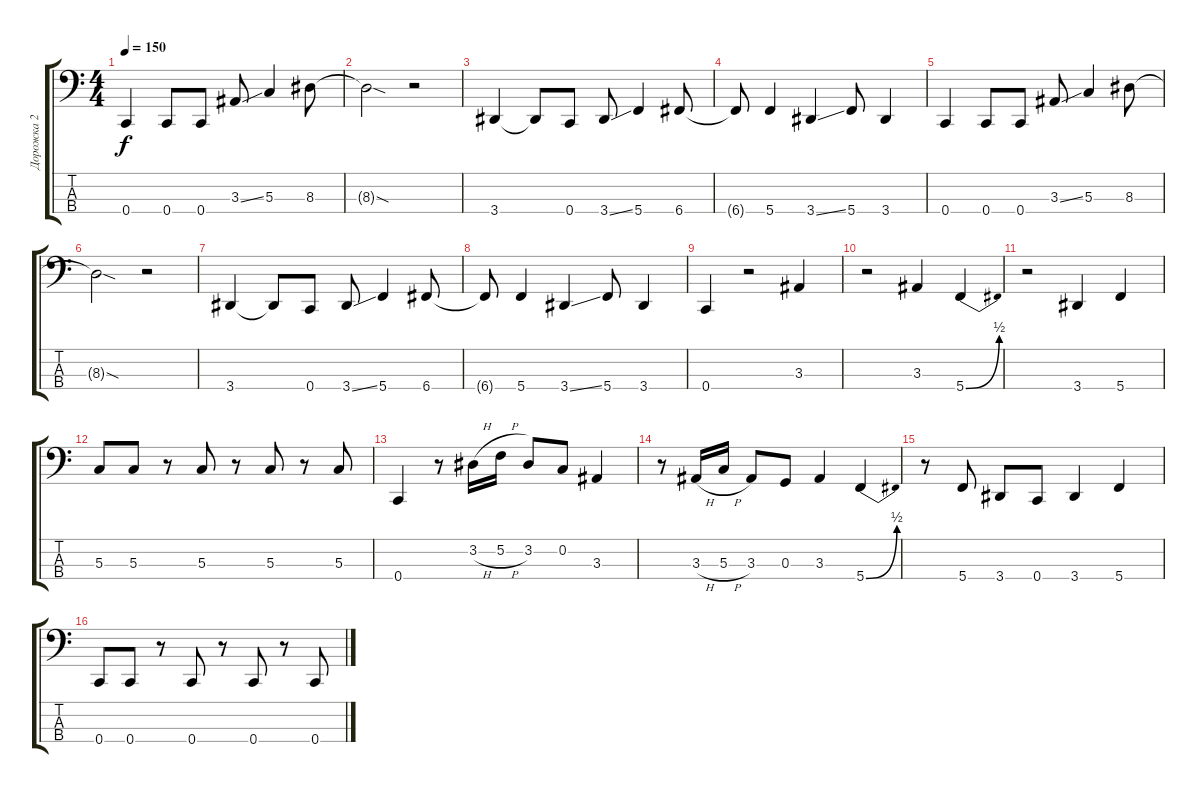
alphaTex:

\track ("Дорожка 2" "Дорожка 2") {instrument electricbassfinger}
\staff {score tabs}
\tuning (F2 C2 G1 C1) {hide}
\ts (4 4)
\tempo 150
\clef f4
\ks c
0.4.4{dy f} 0.4.8 0.4.8 3.3{ss}.8 5.3.4 8.3.8 |
8.3{sod t}.2 r.2 |
3.4.4 3.4{t}.8 0.4.8 3.4{ss}.8 5.4.4 6.4.8 |
6.4{t}.8 5.4.4 3.4{ss}.4 5.4.8 3.4.4 |
0.4.4 0.4.8 0.4.8 3.3{ss}.8 5.3.4 8.3.8 |
8.3{sod t}.2 r.2 |
3.4.4 3.4{t}.8 0.4.8 3.4{ss}.8 5.4.4 6.4.8 |
6.4{t}.8 5.4.4 3.4{ss}.4 5.4.8 3.4.4 |
0.4.4 r.2 3.3.4 |
r.2 3.3.4 5.4{be (bend 0 0 60 2)}.4 |
r.2 3.4.4 5.4.4 |
5.3.8 5.3.8 r.8 5.3.8 r.8 5.3.8 r.8 5.3.8 |
0.4.4 r.8 3.2{h}.16 5.2{h}.16 3.2.8 0.2.8 3.3.4 |
r.8 3.3{h}.16 5.3{h}.16 3.3.8 0.3.8 3.3.4 5.4{be (bend 0 0 60 2)}.4 |
r.8 5.4.8 3.4.8 0.4.8 3.4.4 5.4.4 |
0.4.8 0.4.8 r.8 0.4.8 r.8 0.4.8 r.8 0.4.8
